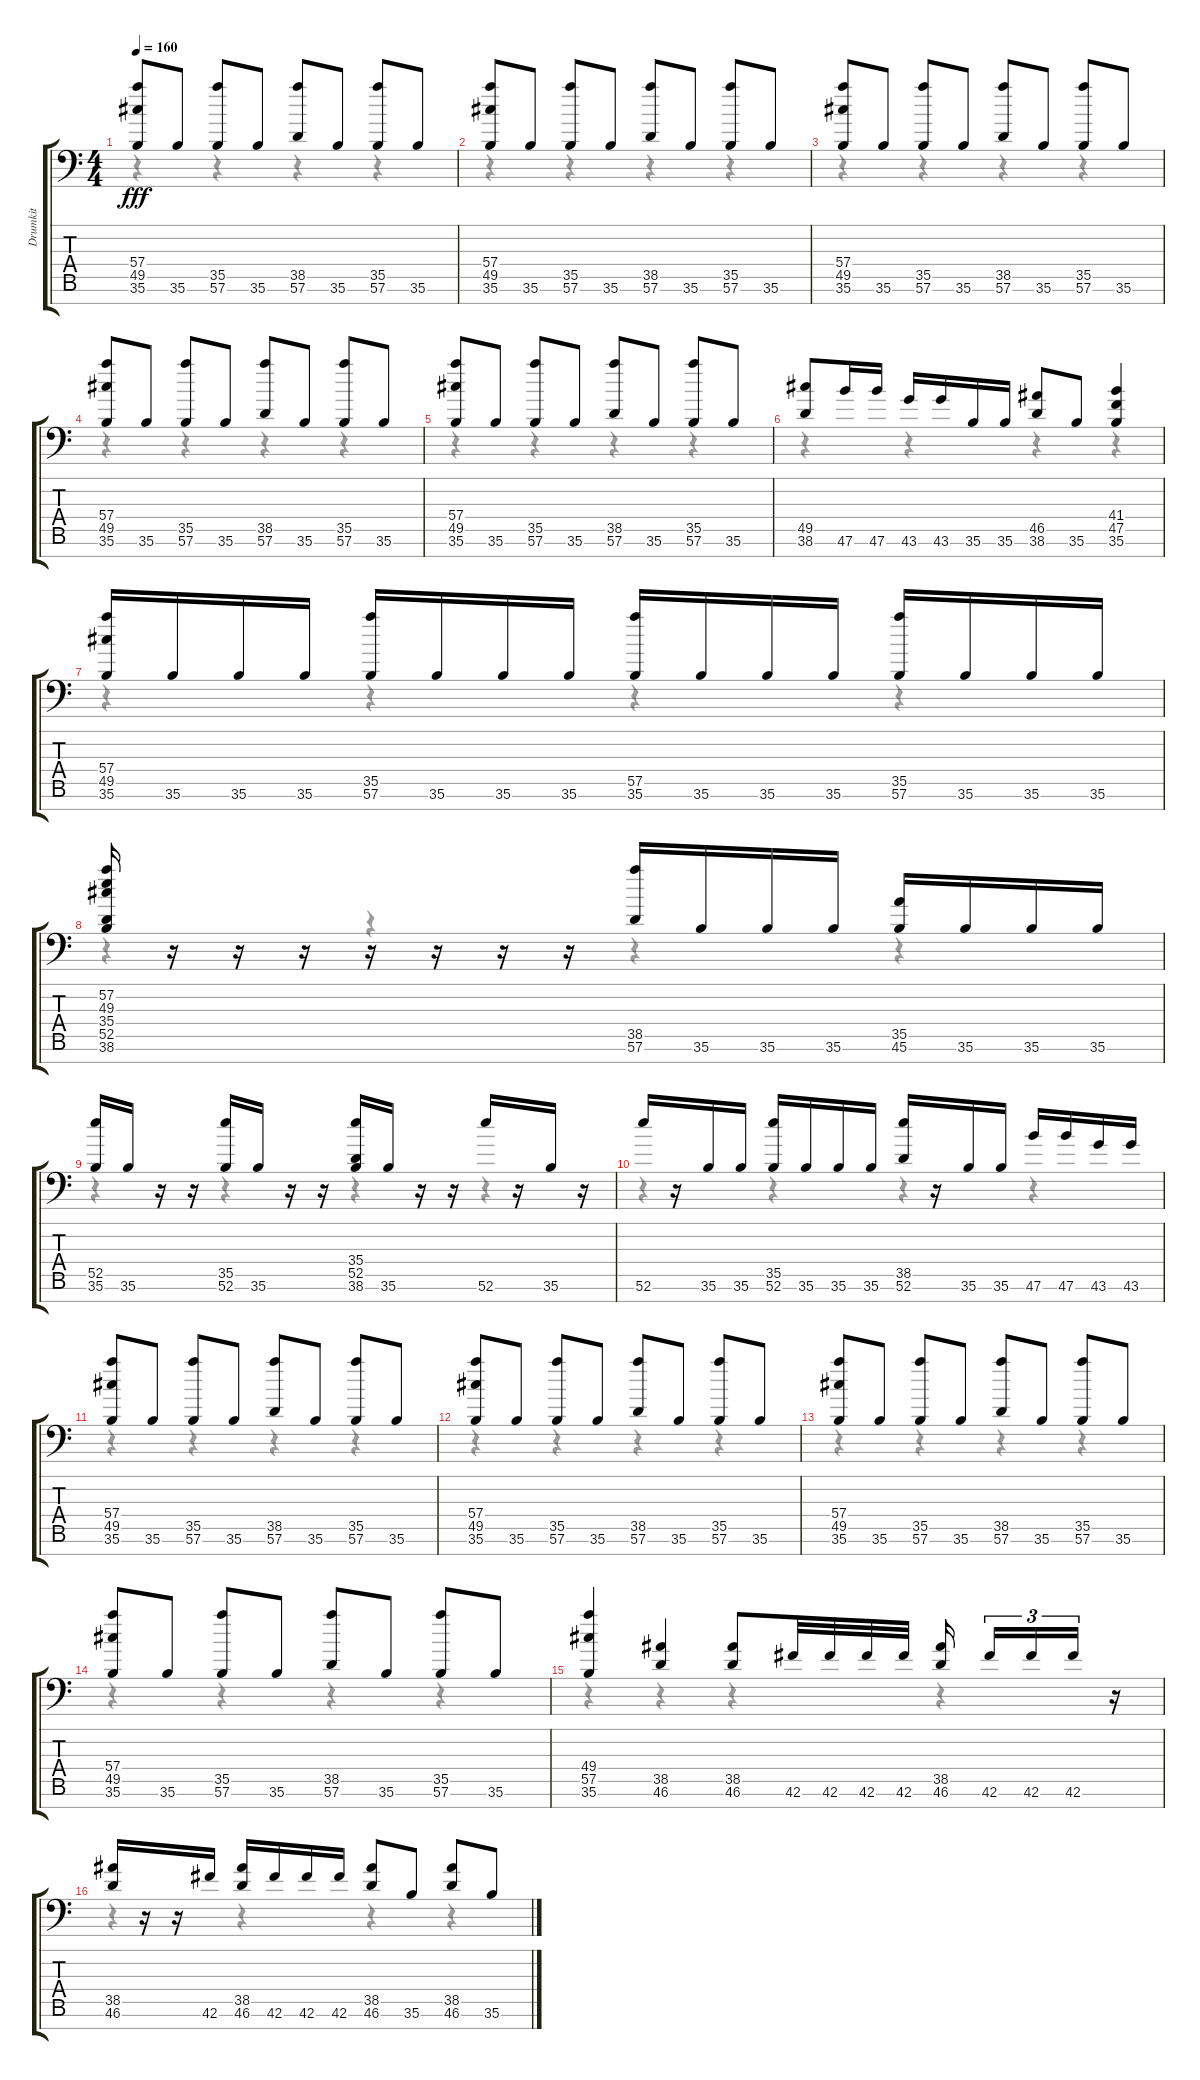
\track ("Drumkit" "Drumkit") {instrument acousticgrandpiano}
\staff {score tabs}
\tuning (C-1 C-1 C-1 C-1 C-1 C-1 C-1) {hide}
\voice
\ts (4 4)
\tempo 160
\clef f4
\ks c
(57.4 49.5 35.6).8{dy fff} 35.6.8 (35.5 57.6).8 35.6.8 (38.5 57.6).8 35.6.8 (35.5 57.6).8 35.6.8 |
(57.4 49.5 35.6).8 35.6.8 (35.5 57.6).8 35.6.8 (38.5 57.6).8 35.6.8 (35.5 57.6).8 35.6.8 |
(57.4 49.5 35.6).8 35.6.8 (35.5 57.6).8 35.6.8 (38.5 57.6).8 35.6.8 (35.5 57.6).8 35.6.8 |
(57.4 49.5 35.6).8 35.6.8 (35.5 57.6).8 35.6.8 (38.5 57.6).8 35.6.8 (35.5 57.6).8 35.6.8 |
(57.4 49.5 35.6).8 35.6.8 (35.5 57.6).8 35.6.8 (38.5 57.6).8 35.6.8 (35.5 57.6).8 35.6.8 |
(49.5 38.6).8 47.6.16 47.6.16 43.6.16 43.6.16 35.6.16 35.6.16 (46.5 38.6).8 35.6.8 (41.4 47.5 35.6).4 |
(57.4 49.5 35.6).16 35.6.16 35.6.16 35.6.16 (35.5 57.6).16 35.6.16 35.6.16 35.6.16 (57.5 35.6).16 35.6.16 35.6.16 35.6.16 (35.5 57.6).16 35.6.16 35.6.16 35.6.16 |
(57.2 49.3 35.4 52.5 38.6).16 r.16 r.16 r.16 r.16 r.16 r.16 r.16 (38.5 57.6).16 35.6.16 35.6.16 35.6.16 (35.5 45.6).16 35.6.16 35.6.16 35.6.16 |
(52.5 35.6).16 35.6.16 r.16 r.16 (35.5 52.6).16 35.6.16 r.16 r.16 (35.4 52.5 38.6).16 35.6.16 r.16 r.16 52.6.16 r.16 35.6.16 r.16 |
52.6.16 r.16 35.6.16 35.6.16 (35.5 52.6).16 35.6.16 35.6.16 35.6.16 (38.5 52.6).16 r.16 35.6.16 35.6.16 47.6.16 47.6.16 43.6.16 43.6.16 |
(57.4 49.5 35.6).8 35.6.8 (35.5 57.6).8 35.6.8 (38.5 57.6).8 35.6.8 (35.5 57.6).8 35.6.8 |
(57.4 49.5 35.6).8 35.6.8 (35.5 57.6).8 35.6.8 (38.5 57.6).8 35.6.8 (35.5 57.6).8 35.6.8 |
(57.4 49.5 35.6).8 35.6.8 (35.5 57.6).8 35.6.8 (38.5 57.6).8 35.6.8 (35.5 57.6).8 35.6.8 |
(57.4 49.5 35.6).8 35.6.8 (35.5 57.6).8 35.6.8 (38.5 57.6).8 35.6.8 (35.5 57.6).8 35.6.8 |
(49.4 57.5 35.6).4 (38.5 46.6).4 (38.5 46.6).8 42.6.32 42.6.32 42.6.32 42.6.32 (38.5 46.6).16 42.6.16{tu (3 2)} 42.6.16{tu (3 2)} 42.6.16{tu (3 2)} r.16 |
(38.5 46.6).16 r.16 r.16 42.6.16 (38.5 46.6).16 42.6.16 42.6.16 42.6.16 (38.5 46.6).8 35.6.8 (38.5 46.6).8 35.6.8
\voice
\clef f4
\ottava regular
\simile none
\ks c
r.4{dy f} r.4 r.4 r.4 |
r.4 r.4 r.4 r.4 |
r.4 r.4 r.4 r.4 |
r.4 r.4 r.4 r.4 |
r.4 r.4 r.4 r.4 |
r.4 r.4 r.4 r.4 |
r.4 r.4 r.4 r.4 |
r.4 r.4 r.4 r.4 |
r.4 r.4 r.4 r.4 |
r.4 r.4 r.4 r.4 |
r.4 r.4 r.4 r.4 |
r.4 r.4 r.4 r.4 |
r.4 r.4 r.4 r.4 |
r.4 r.4 r.4 r.4 |
r.4 r.4 r.4 r.4 |
r.4 r.4 r.4 r.4
